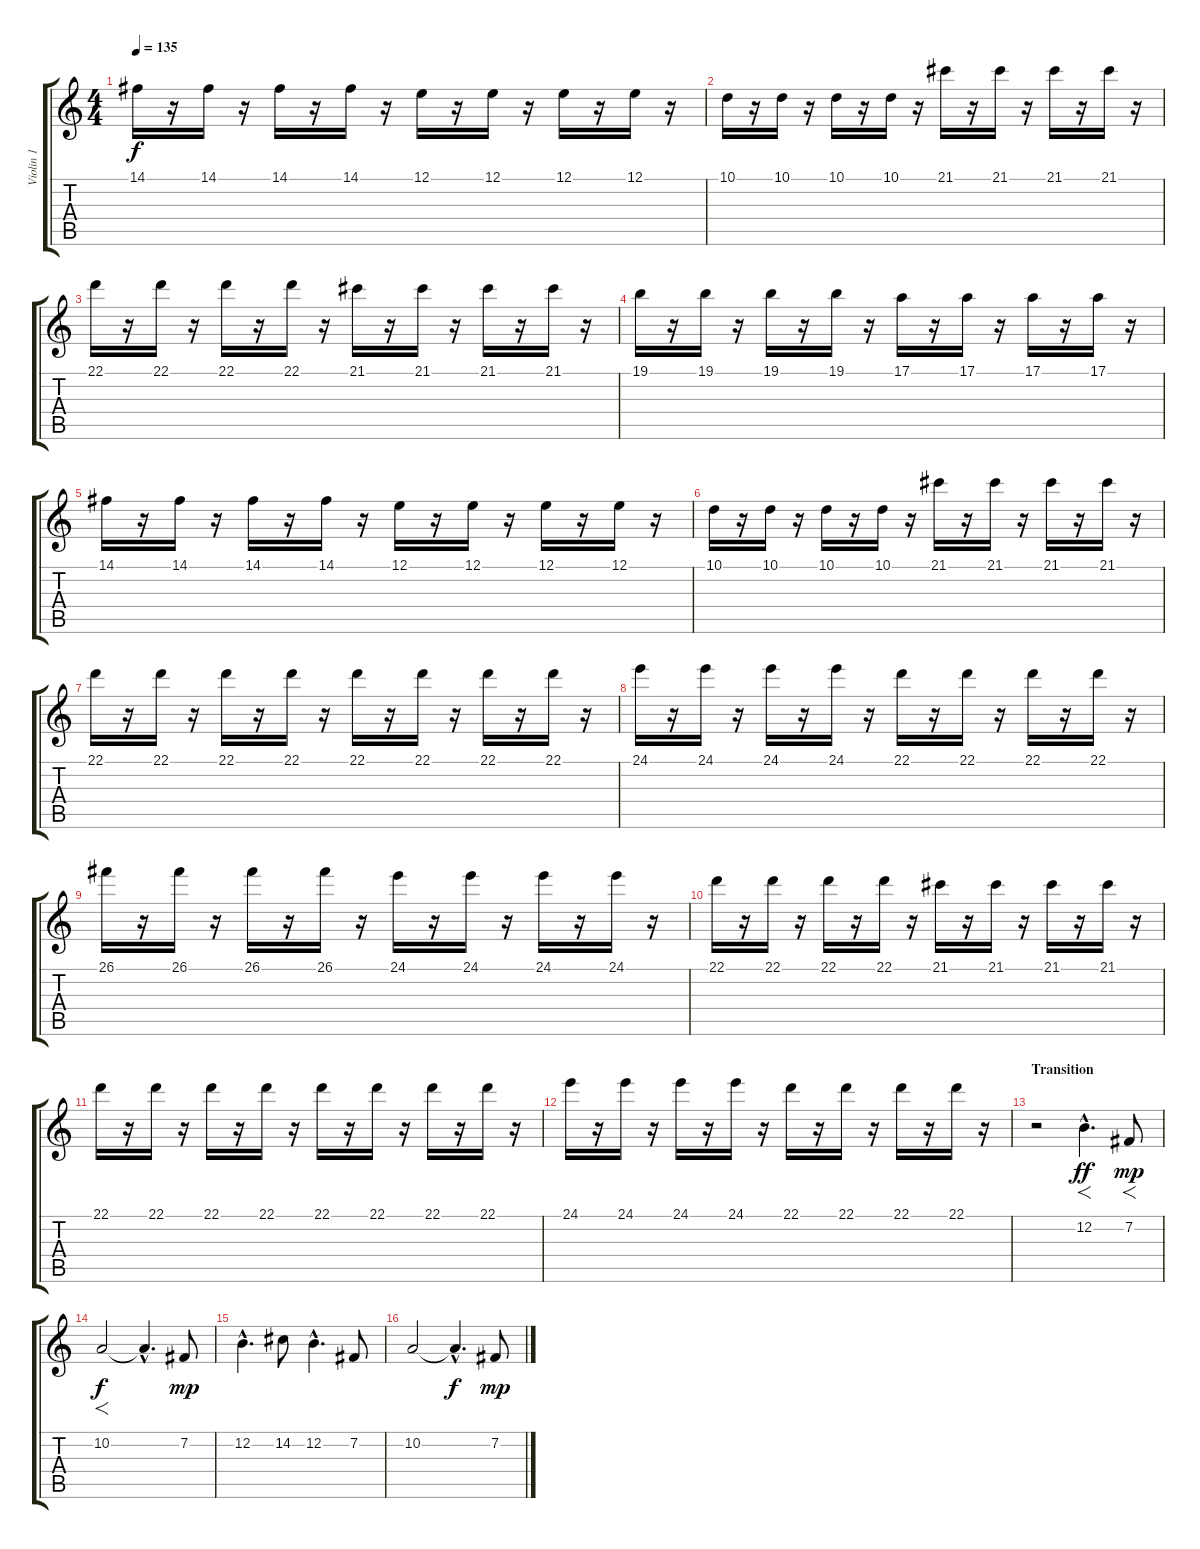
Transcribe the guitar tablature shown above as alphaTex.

\track ("Violin 1" "Violin 1") {instrument violin}
\staff {score tabs}
\tuning (E4 B3 G3 D3 A2 E2) {hide}
\ts (4 4)
\tempo 135
\clef g2
\ks c
14.1.16{dy f} r.16 14.1.16 r.16 14.1.16 r.16 14.1.16 r.16 12.1.16 r.16 12.1.16 r.16 12.1.16 r.16 12.1.16 r.16 |
10.1.16 r.16 10.1.16 r.16 10.1.16 r.16 10.1.16 r.16 21.1.16 r.16 21.1.16 r.16 21.1.16 r.16 21.1.16 r.16 |
22.1.16 r.16 22.1.16 r.16 22.1.16 r.16 22.1.16 r.16 21.1.16 r.16 21.1.16 r.16 21.1.16 r.16 21.1.16 r.16 |
19.1.16 r.16 19.1.16 r.16 19.1.16 r.16 19.1.16 r.16 17.1.16 r.16 17.1.16 r.16 17.1.16 r.16 17.1.16 r.16 |
14.1.16 r.16 14.1.16 r.16 14.1.16 r.16 14.1.16 r.16 12.1.16 r.16 12.1.16 r.16 12.1.16 r.16 12.1.16 r.16 |
10.1.16 r.16 10.1.16 r.16 10.1.16 r.16 10.1.16 r.16 21.1.16 r.16 21.1.16 r.16 21.1.16 r.16 21.1.16 r.16 |
22.1.16 r.16 22.1.16 r.16 22.1.16 r.16 22.1.16 r.16 22.1.16 r.16 22.1.16 r.16 22.1.16 r.16 22.1.16 r.16 |
24.1.16 r.16 24.1.16 r.16 24.1.16 r.16 24.1.16 r.16 22.1.16 r.16 22.1.16 r.16 22.1.16 r.16 22.1.16 r.16 |
26.1.16 r.16 26.1.16 r.16 26.1.16 r.16 26.1.16 r.16 24.1.16 r.16 24.1.16 r.16 24.1.16 r.16 24.1.16 r.16 |
22.1.16 r.16 22.1.16 r.16 22.1.16 r.16 22.1.16 r.16 21.1.16 r.16 21.1.16 r.16 21.1.16 r.16 21.1.16 r.16 |
22.1.16 r.16 22.1.16 r.16 22.1.16 r.16 22.1.16 r.16 22.1.16 r.16 22.1.16 r.16 22.1.16 r.16 22.1.16 r.16 |
24.1.16 r.16 24.1.16 r.16 24.1.16 r.16 24.1.16 r.16 22.1.16 r.16 22.1.16 r.16 22.1.16 r.16 22.1.16 r.16 |
\section ("" "Transition")
r.2 12.2{hac}.4{f d dy ff} 7.2.8{f dy mp} |
10.2.2{f dy f} 10.2{hac t}.4{d} 7.2.8{dy mp} |
12.2{hac}.4{d} 14.2.8 12.2{hac}.4{d} 7.2.8 |
10.2.2 10.2{hac t}.4{d dy f} 7.2.8{dy mp}
